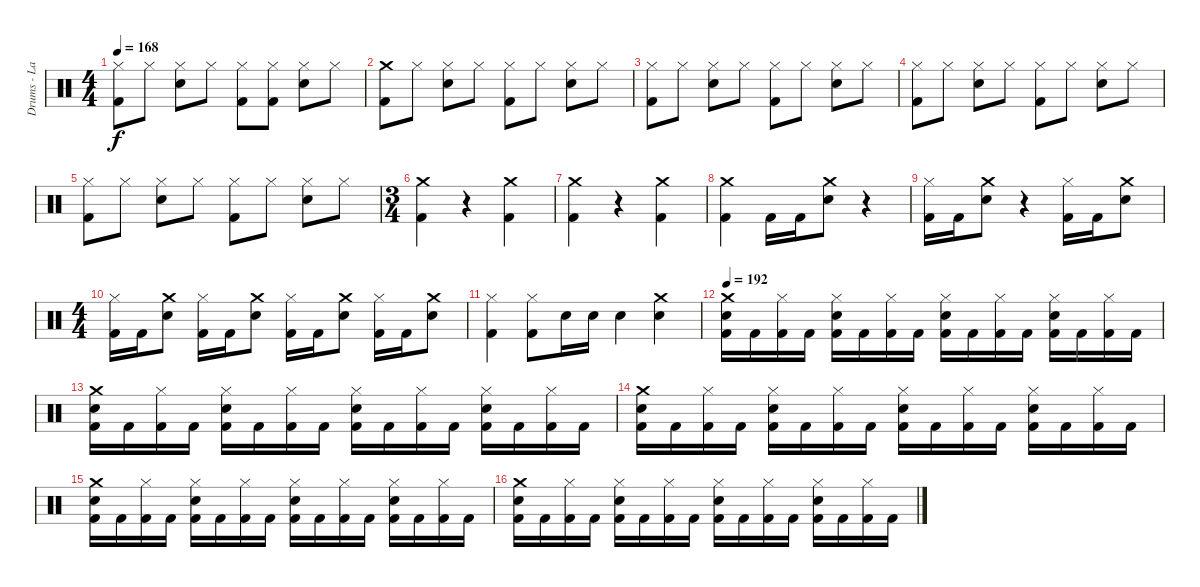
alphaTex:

\track ("Drums - Lars" "Drums - La") {instrument percussion}
\staff {score}
\articulation defaults
\ts (4 4)
\tempo 168
\clef neutral
\ks c
("Hi-Hat (closed)" "Kick (hit) 2").8{dy f} "Hi-Hat (closed)".8 ("Hi-Hat (closed)" "Snare (hit) 2").8 "Hi-Hat (closed)".8 ("Hi-Hat (closed)" "Kick (hit) 2").8 ("Hi-Hat (closed)" "Kick (hit) 2").8 ("Hi-Hat (closed)" "Snare (hit) 2").8 "Hi-Hat (closed)".8 |
("Crash medium (hit)" "Kick (hit) 2").8 "Hi-Hat (closed)".8 ("Hi-Hat (closed)" "Snare (hit) 2").8 "Hi-Hat (closed)".8 ("Hi-Hat (closed)" "Kick (hit) 2").8 "Hi-Hat (closed)".8 ("Hi-Hat (closed)" "Snare (hit) 2").8 "Hi-Hat (closed)".8 |
("Hi-Hat (closed)" "Kick (hit) 2").8 "Hi-Hat (closed)".8 ("Hi-Hat (closed)" "Snare (hit) 2").8 "Hi-Hat (closed)".8 ("Hi-Hat (closed)" "Kick (hit) 2").8 "Hi-Hat (closed)".8 ("Hi-Hat (closed)" "Snare (hit) 2").8 "Hi-Hat (closed)".8 |
("Hi-Hat (closed)" "Kick (hit) 2").8 "Hi-Hat (closed)".8 ("Hi-Hat (closed)" "Snare (hit) 2").8 "Hi-Hat (closed)".8 ("Hi-Hat (closed)" "Kick (hit) 2").8 "Hi-Hat (closed)".8 ("Hi-Hat (closed)" "Snare (hit) 2").8 "Hi-Hat (closed)".8 |
("Hi-Hat (closed)" "Kick (hit) 2").8 "Hi-Hat (closed)".8 ("Hi-Hat (closed)" "Snare (hit) 2").8 "Hi-Hat (closed)".8 ("Hi-Hat (closed)" "Kick (hit) 2").8 "Hi-Hat (closed)".8 ("Hi-Hat (closed)" "Snare (hit) 2").8 "Hi-Hat (closed)".8 |
\ts (3 4)
("Crash medium (hit)" "Kick (hit) 2").4 r.4 ("Crash medium (hit)" "Kick (hit) 2").4 |
("Crash medium (hit)" "Kick (hit) 2").4 r.4 ("Crash medium (hit)" "Kick (hit) 2").4 |
("Crash medium (hit)" "Kick (hit) 2").4 "Kick (hit) 2".16 "Kick (hit) 2".16 ("Crash medium (hit)" "Snare (hit) 2").8 r.4 |
("Hi-Hat (closed)" "Kick (hit) 2").16 "Kick (hit) 2".16 ("Crash medium (hit)" "Snare (hit) 2").8 r.4 ("Hi-Hat (closed)" "Kick (hit) 2").16 "Kick (hit) 2".16 ("Crash medium (hit)" "Snare (hit) 2").8 |
\ts (4 4)
("Hi-Hat (closed)" "Kick (hit) 2").16 "Kick (hit) 2".16 ("Crash medium (hit)" "Snare (hit) 2").8 ("Hi-Hat (closed)" "Kick (hit) 2").16 "Kick (hit) 2".16 ("Crash medium (hit)" "Snare (hit) 2").8 ("Hi-Hat (closed)" "Kick (hit) 2").16 "Kick (hit) 2".16 ("Crash medium (hit)" "Snare (hit) 2").8 ("Hi-Hat (closed)" "Kick (hit) 2").16 "Kick (hit) 2".16 ("Crash medium (hit)" "Snare (hit) 2").8 |
("Hi-Hat (closed)" "Kick (hit) 2").4 ("Hi-Hat (closed)" "Kick (hit) 2").8 "Snare (hit) 2".16 "Snare (hit) 2".16 "Snare (hit) 2".4 ("Crash medium (hit)" "Snare (hit) 2").4 |
\tempo 192
("Crash medium (hit)" "Snare (hit) 2" "Kick (hit) 2").16 "Kick (hit) 2".16 ("Hi-Hat (closed)" "Kick (hit) 2").16 "Kick (hit) 2".16 ("Hi-Hat (closed)" "Snare (hit) 2" "Kick (hit) 2").16 "Kick (hit) 2".16 ("Hi-Hat (closed)" "Kick (hit) 2").16 "Kick (hit) 2".16 ("Hi-Hat (closed)" "Snare (hit) 2" "Kick (hit) 2").16 "Kick (hit) 2".16 ("Hi-Hat (closed)" "Kick (hit) 2").16 "Kick (hit) 2".16 ("Hi-Hat (closed)" "Snare (hit) 2" "Kick (hit) 2").16 "Kick (hit) 2".16 ("Hi-Hat (closed)" "Kick (hit) 2").16 "Kick (hit) 2".16 |
("Crash medium (hit)" "Snare (hit) 2" "Kick (hit) 2").16 "Kick (hit) 2".16 ("Hi-Hat (closed)" "Kick (hit) 2").16 "Kick (hit) 2".16 ("Hi-Hat (closed)" "Snare (hit) 2" "Kick (hit) 2").16 "Kick (hit) 2".16 ("Hi-Hat (closed)" "Kick (hit) 2").16 "Kick (hit) 2".16 ("Hi-Hat (closed)" "Snare (hit) 2" "Kick (hit) 2").16 "Kick (hit) 2".16 ("Hi-Hat (closed)" "Kick (hit) 2").16 "Kick (hit) 2".16 ("Hi-Hat (closed)" "Snare (hit) 2" "Kick (hit) 2").16 "Kick (hit) 2".16 ("Hi-Hat (closed)" "Kick (hit) 2").16 "Kick (hit) 2".16 |
("Crash medium (hit)" "Snare (hit) 2" "Kick (hit) 2").16 "Kick (hit) 2".16 ("Hi-Hat (closed)" "Kick (hit) 2").16 "Kick (hit) 2".16 ("Hi-Hat (closed)" "Snare (hit) 2" "Kick (hit) 2").16 "Kick (hit) 2".16 ("Hi-Hat (closed)" "Kick (hit) 2").16 "Kick (hit) 2".16 ("Hi-Hat (closed)" "Snare (hit) 2" "Kick (hit) 2").16 "Kick (hit) 2".16 ("Hi-Hat (closed)" "Kick (hit) 2").16 "Kick (hit) 2".16 ("Hi-Hat (closed)" "Snare (hit) 2" "Kick (hit) 2").16 "Kick (hit) 2".16 ("Hi-Hat (closed)" "Kick (hit) 2").16 "Kick (hit) 2".16 |
("Crash medium (hit)" "Snare (hit) 2" "Kick (hit) 2").16 "Kick (hit) 2".16 ("Hi-Hat (closed)" "Kick (hit) 2").16 "Kick (hit) 2".16 ("Hi-Hat (closed)" "Snare (hit) 2" "Kick (hit) 2").16 "Kick (hit) 2".16 ("Hi-Hat (closed)" "Kick (hit) 2").16 "Kick (hit) 2".16 ("Hi-Hat (closed)" "Snare (hit) 2" "Kick (hit) 2").16 "Kick (hit) 2".16 ("Hi-Hat (closed)" "Kick (hit) 2").16 "Kick (hit) 2".16 ("Hi-Hat (closed)" "Snare (hit) 2" "Kick (hit) 2").16 "Kick (hit) 2".16 ("Hi-Hat (closed)" "Kick (hit) 2").16 "Kick (hit) 2".16 |
("Crash medium (hit)" "Snare (hit) 2" "Kick (hit) 2").16 "Kick (hit) 2".16 ("Hi-Hat (closed)" "Kick (hit) 2").16 "Kick (hit) 2".16 ("Hi-Hat (closed)" "Snare (hit) 2" "Kick (hit) 2").16 "Kick (hit) 2".16 ("Hi-Hat (closed)" "Kick (hit) 2").16 "Kick (hit) 2".16 ("Hi-Hat (closed)" "Snare (hit) 2" "Kick (hit) 2").16 "Kick (hit) 2".16 ("Hi-Hat (closed)" "Kick (hit) 2").16 "Kick (hit) 2".16 ("Hi-Hat (closed)" "Snare (hit) 2" "Kick (hit) 2").16 "Kick (hit) 2".16 ("Hi-Hat (closed)" "Kick (hit) 2").16 "Kick (hit) 2".16
